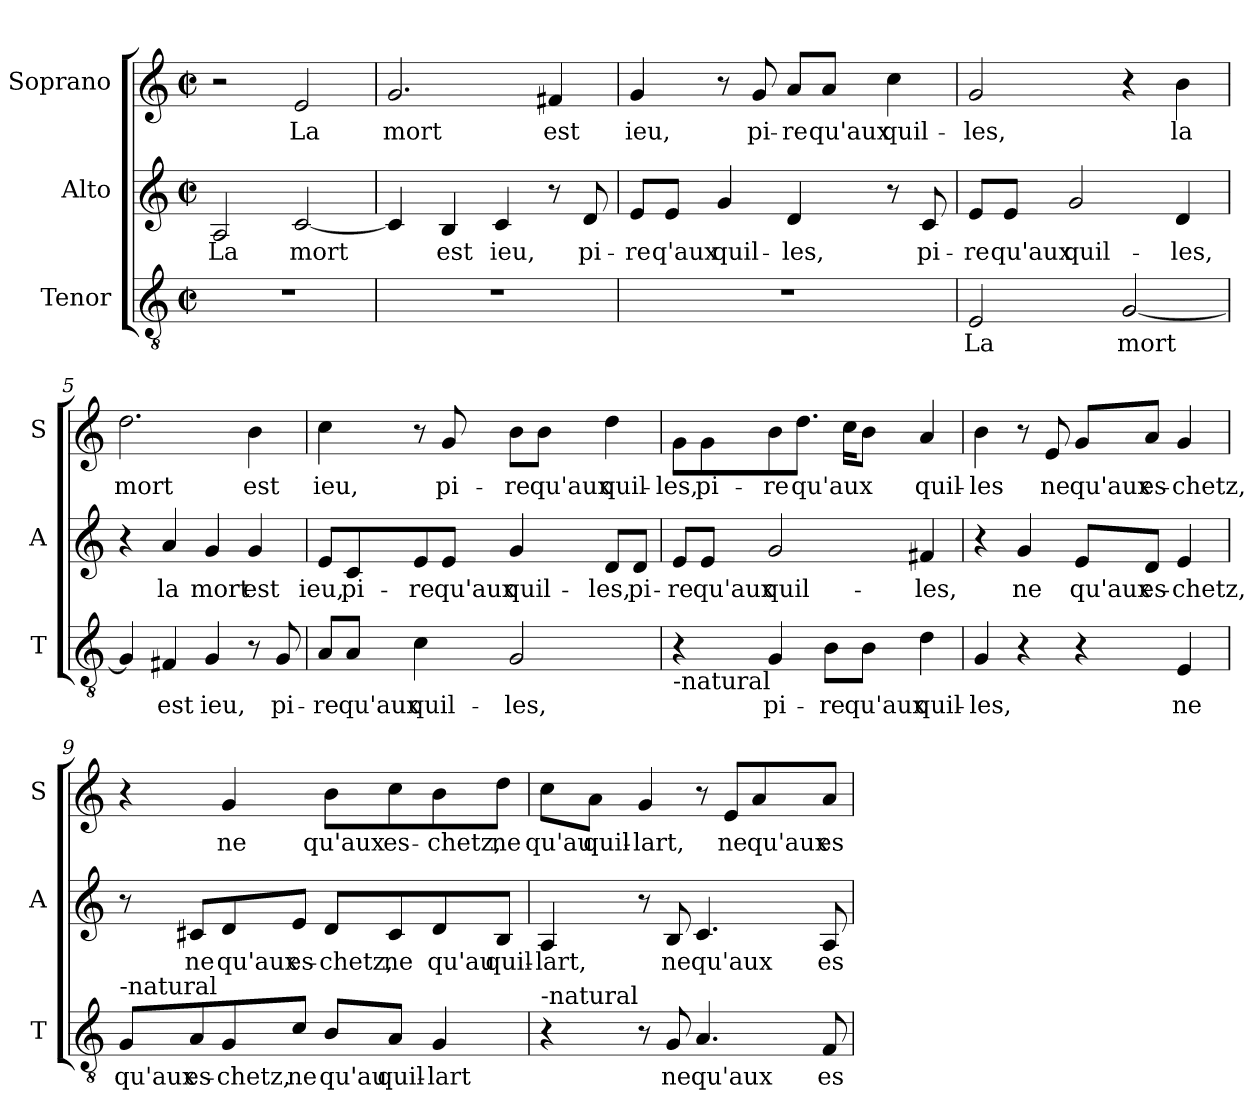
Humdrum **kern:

**kern	**text	**kern	**text	**kern	**text
*part3	*part3	*part2	*part2	*part1	*part1
*staff3	*staff3	*staff2	*staff2	*staff1	*staff1
*I"Tenor	*	*I"Alto	*	*I"Soprano	*
*I'T	*	*I'A	*	*I'S	*
*clefGv2	*	*clefG2	*	*clefG2	*
*k[]	*	*k[]	*	*k[]	*
*C:	*	*C:	*	*C:	*
*M2/2	*	*M2/2	*	*M2/2	*
*met(c|)	*	*met(c|)	*	*met(c|)	*
=1	=1	=1	=1	=1	=1
!	!	!	!LO:LY:b	!	!
1r	.	2A/	La	2r	.
!	!	!	!LO:LY:b	!	!LO:LY:b
.	.	[2c/	mort	2e/	La
=2	=2	=2	=2	=2	=2
!	!	!	!	!	!LO:LY:b
1r	.	4c/]	.	2.g/	mort
!	!	!	!LO:LY:b	!	!
.	.	4B/	est	.	.
!	!	!	!LO:LY:b	!	!
.	.	4c/	ieu,	.	.
!	!	!	!	!	!LO:LY:b
.	.	8r	.	4f#X/	est
!	!	!	!LO:LY:b	!	!
.	.	8d/	pi-	.	.
=3	=3	=3	=3	=3	=3
!	!	!	!LO:LY:b	!	!LO:LY:b
1r	.	8e/L	-re	4g/	ieu,
!	!	!	!LO:LY:b	!	!
.	.	8e/J	q'aux	.	.
!	!	!	!LO:LY:b	!	!
.	.	4g/	quil-	8r	.
!	!	!	!	!	!LO:LY:b
.	.	.	.	8g/	pi-
!	!	!	!LO:LY:b	!	!LO:LY:b
.	.	4d/	-les,	8a/L	-re
!	!	!	!	!	!LO:LY:b
.	.	.	.	8a/J	qu'aux
!	!	!	!	!	!LO:LY:b
.	.	8r	.	4cc\	quil-
!	!	!	!LO:LY:b	!	!
.	.	8c/	pi-	.	.
=4	=4	=4	=4	=4	=4
!	!LO:LY:b	!	!LO:LY:b	!	!LO:LY:b
2E/	La	8e/L	-re	2g/	-les,
!	!	!	!LO:LY:b	!	!
.	.	8e/J	qu'aux	.	.
!	!	!	!LO:LY:b	!	!
.	.	2g/	quil-	.	.
!	!LO:LY:b	!	!	!	!
[2G/	mort	.	.	4r	.
!	!	!	!LO:LY:b	!	!LO:LY:b
.	.	4d/	-les,	4b\	la
!!LO:LB:g=z
=5	=5	=5	=5	=5	=5
!	!	!	!	!	!LO:LY:b
4G/]	.	4r	.	2.dd\	mort
!	!LO:LY:b	!	!LO:LY:b	!	!
4F#X/	est	4a/	la	.	.
!	!LO:LY:b	!	!LO:LY:b	!	!
4G/	ieu,	4g/	mort	.	.
!	!	!	!LO:LY:b	!	!LO:LY:b
8r	.	4g/	est	4b\	est
!	!LO:LY:b	!	!	!	!
8G/	pi-	.	.	.	.
=6	=6	=6	=6	=6	=6
!	!LO:LY:b	!	!LO:LY:b	!	!LO:LY:b
8A/L	-re	8e/L	ieu,	4cc\	ieu,
!	!LO:LY:b	!	!LO:LY:b	!	!
8A/J	qu'aux	8c/	pi-	.	.
!	!LO:LY:b	!	!LO:LY:b	!	!
4c\	quil-	8e/	-re	8r	.
!	!	!	!LO:LY:b	!	!LO:LY:b
.	.	8e/J	qu'aux	8g/	pi-
!	!LO:LY:b	!	!LO:LY:b	!	!LO:LY:b
2G/	-les,	4g/	quil-	8b\L	-re
!	!	!	!	!	!LO:LY:b
.	.	.	.	8b\J	qu'aux
!	!	!	!LO:LY:b	!	!LO:LY:b
.	.	8d/L	-les,	4dd\	quil-
!	!	!	!LO:LY:b	!	!
.	.	8d/J	pi-	.	.
=7	=7	=7	=7	=7	=7
!LO:TX:b:t=-natural	!	!	!	!	!
!	!	!	!LO:LY:b	!	!LO:LY:b
4r	.	8e/L	-re	8g\L	-les,
!	!	!	!LO:LY:b	!	!LO:LY:b
.	.	8e/J	qu'aux	8g\	pi-
!	!LO:LY:b	!	!LO:LY:b	!	!LO:LY:b
4G/	pi-	2g/	quil-	8b\	-re
!	!	!	!	!	!LO:LY:b
.	.	.	.	8.dd\J	qu'aux
!	!LO:LY:b	!	!	!	!
8B\L	-re	.	.	.	.
.	.	.	.	16cc\KL	.
!	!LO:LY:b	!	!	!	!
8B\J	qu'aux	.	.	8b\J	.
!	!LO:LY:b	!	!LO:LY:b	!	!LO:LY:b
4d\	quil-	4f#X/	-les,	4a/	quil-
!!LO:LB:g=z
=8	=8	=8	=8	=8	=8
!	!LO:LY:b	!	!	!	!LO:LY:b
4G/	-les,	4r	.	4b\	-les
!	!	!	!LO:LY:b	!	!
4r	.	4g/	ne	8r	.
!	!	!	!	!	!LO:LY:b
.	.	.	.	8e/	ne
!	!	!	!LO:LY:b	!	!LO:LY:b
4r	.	8e/L	qu'aux	8g/L	qu'aux
!	!	!	!LO:LY:b	!	!LO:LY:b
.	.	8d/J	es-	8a/J	es-
!	!LO:LY:b	!	!LO:LY:b	!	!LO:LY:b
4E/	ne	4e/	-chetz,	4g/	-chetz,
=9	=9	=9	=9	=9	=9
!LO:TX:a:t=-natural	!	!	!	!	!
!	!LO:LY:b	!	!	!	!
8G/L	qu'aux	8r	.	4r	.
!	!LO:LY:b	!	!LO:LY:b	!	!
8A/	es-	8c#X/L	ne	.	.
!	!LO:LY:b	!	!LO:LY:b	!	!LO:LY:b
8G/	-chetz,	8d/	qu'aux	4g/	ne
!	!LO:LY:b	!	!LO:LY:b	!	!
8c/J	ne	8e/J	es-	.	.
!	!LO:LY:b	!	!LO:LY:b	!	!LO:LY:b
8B/L	qu'au	8d/L	-chetz,	8b\L	qu'aux
!	!LO:LY:b	!	!LO:LY:b	!	!LO:LY:b
8A/J	quil-	8c#/	ne	8cc\	es-
!	!LO:LY:b	!	!LO:LY:b	!	!LO:LY:b
4G/	-lart	8d/	qu'au	8b\	-chetz,
!	!	!	!LO:LY:b	!	!LO:LY:b
.	.	8B/J	quil-	8dd\J	ne
=10	=10	=10	=10	=10	=10
!LO:TX:a:t=-natural	!	!	!	!	!
!	!	!	!LO:LY:b	!	!LO:LY:b
4r	.	4A/	-lart,	8cc\L	qu'au
!	!	!	!	!	!LO:LY:b
.	.	.	.	8a\J	quil-
!	!	!	!	!	!LO:LY:b
8r	.	8r	.	4g/	-lart,
!	!LO:LY:b	!	!LO:LY:b	!	!
8G/	ne	8B/	ne	.	.
!	!LO:LY:b	!	!LO:LY:b	!	!
4.A/	qu'aux	4.c/	qu'aux	8r	.
!	!	!	!	!	!LO:LY:b
.	.	.	.	8e/L	ne
!	!	!	!	!	!LO:LY:b
.	.	.	.	8a/	qu'aux
!	!LO:LY:b	!	!LO:LY:b	!	!LO:LY:b
8F/	es-	8A/	es-	8a/J	es-
=	=	=	=	=	=
*-	*-	*-	*-	*-	*-
